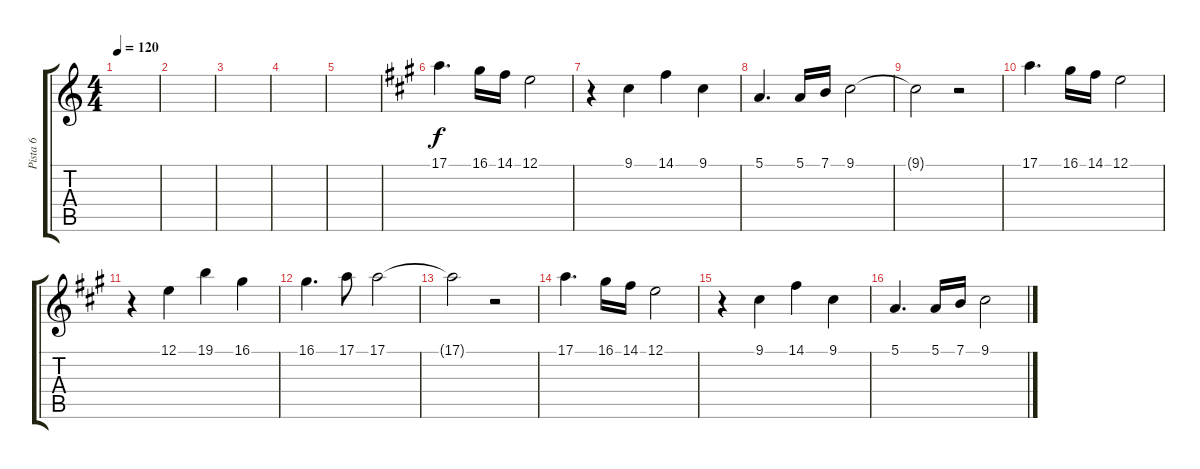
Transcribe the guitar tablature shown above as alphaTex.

\track ("Pista 6" "Pista 6") {instrument flute}
\staff {score tabs}
\tuning (E4 B3 G3 D3 A2 E2) {hide}
\ts (4 4)
\tempo 120
\clef g2
\ks c
|
|
|
|
|
\ks a
17.1.4{d} 16.1.16 14.1.16 12.1.2 |
r.4 9.1.4 14.1.4 9.1.4 |
5.1.4{d} 5.1.16 7.1.16 9.1.2 |
9.1{t}.2 r.2 |
17.1.4{d} 16.1.16 14.1.16 12.1.2 |
r.4 12.1.4 19.1.4 16.1.4 |
16.1.4{d} 17.1.8 17.1.2 |
17.1{t}.2 r.2 |
17.1.4{d} 16.1.16 14.1.16 12.1.2 |
r.4 9.1.4 14.1.4 9.1.4 |
5.1.4{d} 5.1.16 7.1.16 9.1.2
